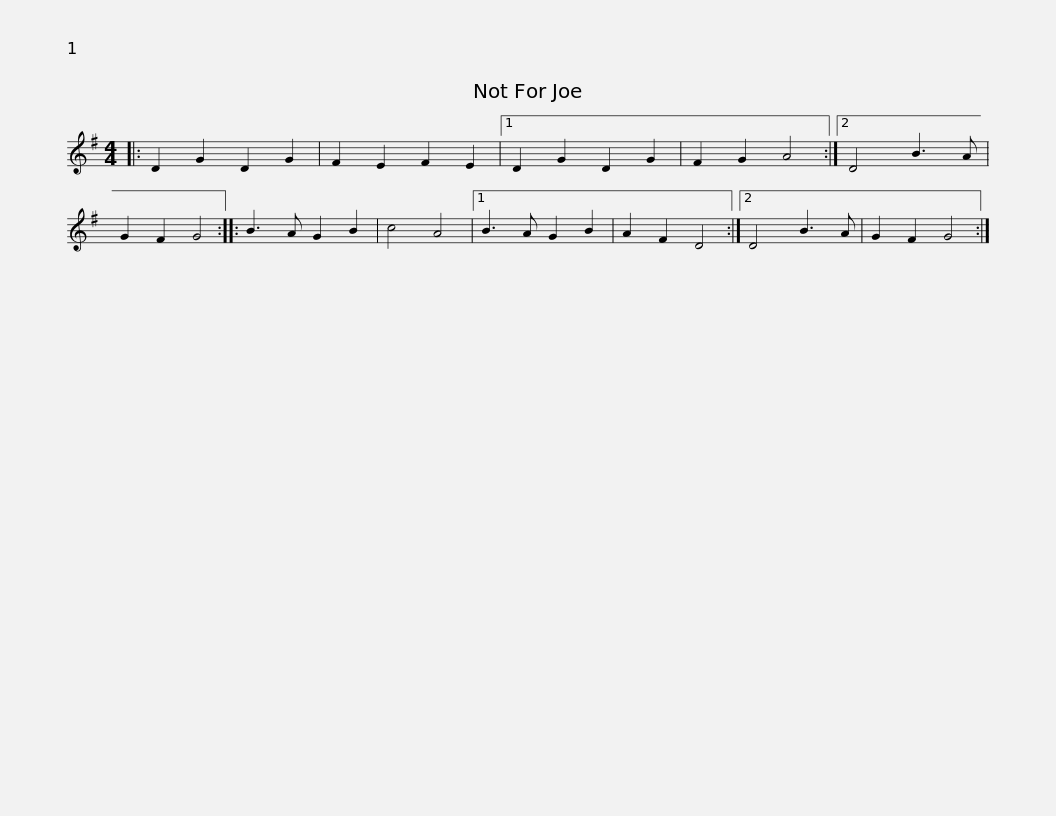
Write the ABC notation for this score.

X:1
L:1/8
M:4/4
I:linebreak $
K:G
V:1 treble
V:1
|: D2 G2 D2 G2 | F2 E2 F2 E2 |1 D2 G2 D2 G2 | F2 G2 A4 :|2 D4 B3 A | %5
 G2 F2 G4 :: B3 A G2 B2 | c4 A4 |1 B3 A G2 B2 |$ A2 F2 D4 :|2 %10
 D4 B3 A | G2 F2 G4 :| %12
